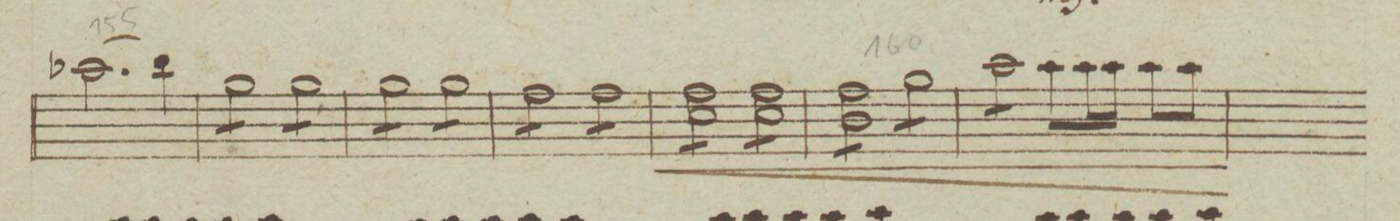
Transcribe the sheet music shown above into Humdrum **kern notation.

**kern	**dynam
*I"Violino Primo.	*
*clefG2	*
*k[b-e-a-]	*
*met(c)	*
*M4/4	*
(2.aa-X\	.
4bb-\)	.
=152	=152
*tremolo	*
8gg\L	.
8gg\	.
8gg\	.
8gg\J	.
8gg\L	.
8gg\	.
8gg\	.
8gg\J	.
=153	=153
8gg\L	.
8gg\	.
8gg\	.
8gg\J	.
8gg\L	.
8gg\	.
8gg\	.
8gg\J	.
=154	=154
8ff\L	.
8ff\	.
8ff\	.
8ff\J	.
8ff\L	.
8ff\	.
8ff\	.
8ff\J	.
=155	=155
8cc\L 8ff	<
8cc\ 8ff	.
8cc\ 8ff	.
8cc\J 8ff	.
8cc\L 8ff	.
8cc\ 8ff	.
8cc\ 8ff	.
8cc\J 8ff	.
=156	=156
8b-\L 8ff	.
8b-\ 8ff	.
8b-\ 8ff	.
8b-\J 8ff	.
8gg\L	.
8gg\	.
8gg\	.
8gg\J	.
=157	=157
8aa-\L	.
8aa-\	.
8aa-\	.
8aa-\J	.
*Xtremolo	*
8aa-\L	.
16aa-\L	.
16aa-\JJ	.
8aa-\L	.
8aa-\J	[[
=158	=158
*-	*-
